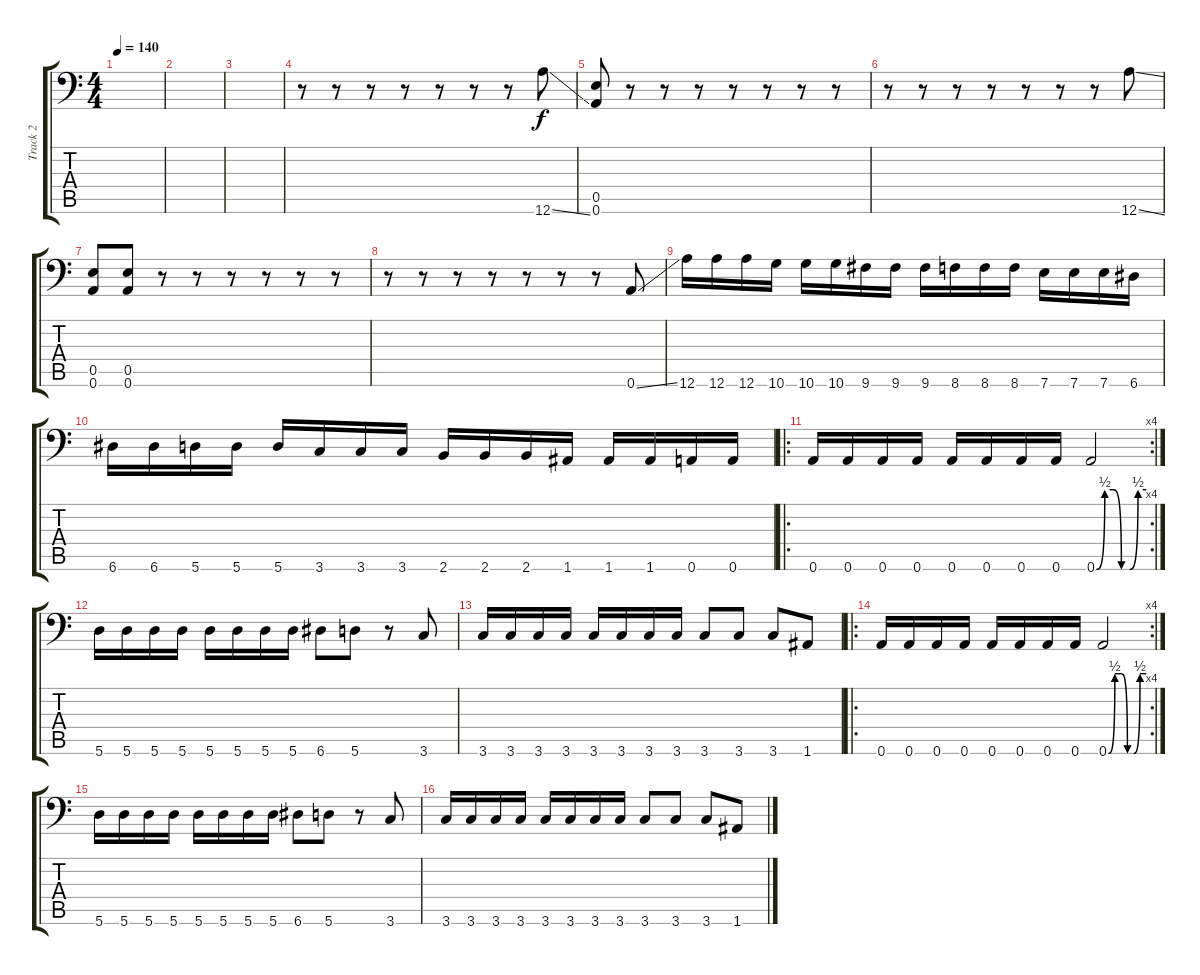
\track ("Track 2" "Track 2") {instrument distortionguitar}
\staff {score tabs}
\tuning (B3 Gb3 D3 A2 E2 A1) {hide}
\ts (4 4)
\tempo 140
\clef f4
\ks c
|
|
|
r.8 r.8 r.8 r.8 r.8 r.8 r.8 12.6{ss}.8 |
(0.5 0.6).8 r.8 r.8 r.8 r.8 r.8 r.8 r.8 |
r.8 r.8 r.8 r.8 r.8 r.8 r.8 12.6{ss}.8 |
(0.5 0.6).8 (0.5 0.6).8 r.8 r.8 r.8 r.8 r.8 r.8 |
r.8 r.8 r.8 r.8 r.8 r.8 r.8 0.6{ss}.8 |
12.6.16 12.6.16 12.6.16 10.6.16 10.6.16 10.6.16 9.6.16 9.6.16 9.6.16 8.6.16 8.6.16 8.6.16 7.6.16 7.6.16 7.6.16 6.6.16 |
6.6.16 6.6.16 5.6.16 5.6.16 5.6.16 3.6.16 3.6.16 3.6.16 2.6.16 2.6.16 2.6.16 1.6.16 1.6.16 1.6.16 0.6.16 0.6.16 |
\ro
\rc 4
0.6.16 0.6.16 0.6.16 0.6.16 0.6.16 0.6.16 0.6.16 0.6.16 0.6{be (custom 0 0 10 2 20 2 30 0 40 0 50 2 60 2)}.2 |
5.6.16 5.6.16 5.6.16 5.6.16 5.6.16 5.6.16 5.6.16 5.6.16 6.6.8 5.6.8 r.8 3.6.8 |
3.6.16 3.6.16 3.6.16 3.6.16 3.6.16 3.6.16 3.6.16 3.6.16 3.6.8 3.6.8 3.6.8 1.6.8 |
\ro
\rc 4
0.6.16 0.6.16 0.6.16 0.6.16 0.6.16 0.6.16 0.6.16 0.6.16 0.6{be (custom 0 0 10 2 20 2 30 0 40 0 50 2 60 2)}.2 |
5.6.16 5.6.16 5.6.16 5.6.16 5.6.16 5.6.16 5.6.16 5.6.16 6.6.8 5.6.8 r.8 3.6.8 |
3.6.16 3.6.16 3.6.16 3.6.16 3.6.16 3.6.16 3.6.16 3.6.16 3.6.8 3.6.8 3.6.8 1.6.8
